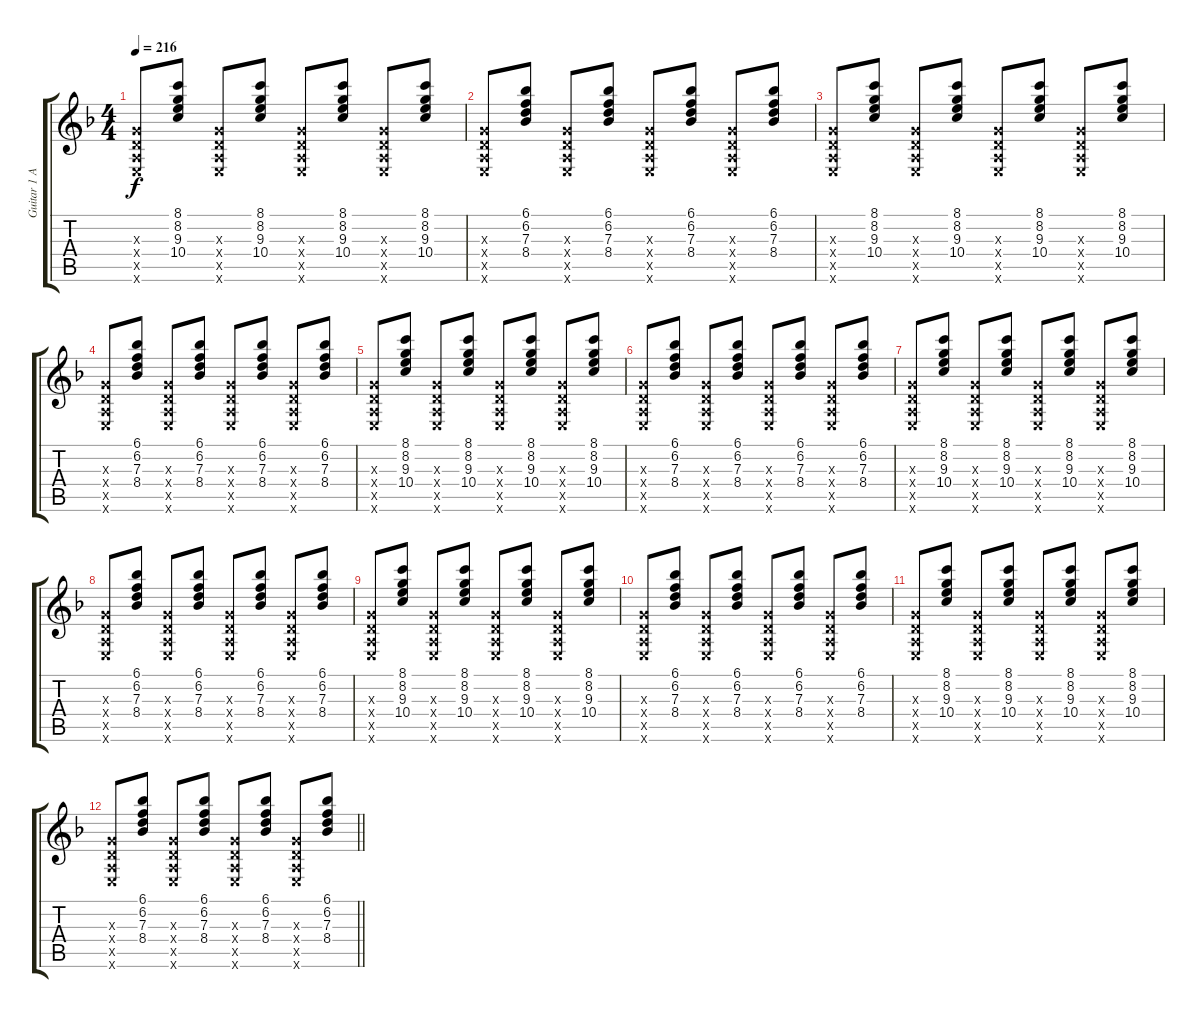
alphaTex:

\track ("Guitar 1 Acc" "Guitar 1 A") {instrument acousticguitarsteel}
\staff {score tabs}
\tuning (E4 B3 G3 D3 A2 E2) {hide}
\ts (4 4)
\tempo 216
\clef g2
\ks f
(0.3{x} 0.4{x} 0.5{x} 0.6{x}).8{dy f} (8.1 8.2 9.3 10.4).8 (0.3{x} 0.4{x} 0.5{x} 0.6{x}).8 (8.1 8.2 9.3 10.4).8 (0.3{x} 0.4{x} 0.5{x} 0.6{x}).8 (8.1 8.2 9.3 10.4).8 (0.3{x} 0.4{x} 0.5{x} 0.6{x}).8 (8.1 8.2 9.3 10.4).8 |
(0.3{x} 0.4{x} 0.5{x} 0.6{x}).8 (6.1 6.2 7.3 8.4).8 (0.3{x} 0.4{x} 0.5{x} 0.6{x}).8 (6.1 6.2 7.3 8.4).8 (0.3{x} 0.4{x} 0.5{x} 0.6{x}).8 (6.1 6.2 7.3 8.4).8 (0.3{x} 0.4{x} 0.5{x} 0.6{x}).8 (6.1 6.2 7.3 8.4).8 |
(0.3{x} 0.4{x} 0.5{x} 0.6{x}).8 (8.1 8.2 9.3 10.4).8 (0.3{x} 0.4{x} 0.5{x} 0.6{x}).8 (8.1 8.2 9.3 10.4).8 (0.3{x} 0.4{x} 0.5{x} 0.6{x}).8 (8.1 8.2 9.3 10.4).8 (0.3{x} 0.4{x} 0.5{x} 0.6{x}).8 (8.1 8.2 9.3 10.4).8 |
(0.3{x} 0.4{x} 0.5{x} 0.6{x}).8 (6.1 6.2 7.3 8.4).8 (0.3{x} 0.4{x} 0.5{x} 0.6{x}).8 (6.1 6.2 7.3 8.4).8 (0.3{x} 0.4{x} 0.5{x} 0.6{x}).8 (6.1 6.2 7.3 8.4).8 (0.3{x} 0.4{x} 0.5{x} 0.6{x}).8 (6.1 6.2 7.3 8.4).8 |
(0.3{x} 0.4{x} 0.5{x} 0.6{x}).8 (8.1 8.2 9.3 10.4).8 (0.3{x} 0.4{x} 0.5{x} 0.6{x}).8 (8.1 8.2 9.3 10.4).8 (0.3{x} 0.4{x} 0.5{x} 0.6{x}).8 (8.1 8.2 9.3 10.4).8 (0.3{x} 0.4{x} 0.5{x} 0.6{x}).8 (8.1 8.2 9.3 10.4).8 |
(0.3{x} 0.4{x} 0.5{x} 0.6{x}).8 (6.1 6.2 7.3 8.4).8 (0.3{x} 0.4{x} 0.5{x} 0.6{x}).8 (6.1 6.2 7.3 8.4).8 (0.3{x} 0.4{x} 0.5{x} 0.6{x}).8 (6.1 6.2 7.3 8.4).8 (0.3{x} 0.4{x} 0.5{x} 0.6{x}).8 (6.1 6.2 7.3 8.4).8 |
(0.3{x} 0.4{x} 0.5{x} 0.6{x}).8 (8.1 8.2 9.3 10.4).8 (0.3{x} 0.4{x} 0.5{x} 0.6{x}).8 (8.1 8.2 9.3 10.4).8 (0.3{x} 0.4{x} 0.5{x} 0.6{x}).8 (8.1 8.2 9.3 10.4).8 (0.3{x} 0.4{x} 0.5{x} 0.6{x}).8 (8.1 8.2 9.3 10.4).8 |
(0.3{x} 0.4{x} 0.5{x} 0.6{x}).8 (6.1 6.2 7.3 8.4).8 (0.3{x} 0.4{x} 0.5{x} 0.6{x}).8 (6.1 6.2 7.3 8.4).8 (0.3{x} 0.4{x} 0.5{x} 0.6{x}).8 (6.1 6.2 7.3 8.4).8 (0.3{x} 0.4{x} 0.5{x} 0.6{x}).8 (6.1 6.2 7.3 8.4).8 |
(0.3{x} 0.4{x} 0.5{x} 0.6{x}).8 (8.1 8.2 9.3 10.4).8 (0.3{x} 0.4{x} 0.5{x} 0.6{x}).8 (8.1 8.2 9.3 10.4).8 (0.3{x} 0.4{x} 0.5{x} 0.6{x}).8 (8.1 8.2 9.3 10.4).8 (0.3{x} 0.4{x} 0.5{x} 0.6{x}).8 (8.1 8.2 9.3 10.4).8 |
(0.3{x} 0.4{x} 0.5{x} 0.6{x}).8 (6.1 6.2 7.3 8.4).8 (0.3{x} 0.4{x} 0.5{x} 0.6{x}).8 (6.1 6.2 7.3 8.4).8 (0.3{x} 0.4{x} 0.5{x} 0.6{x}).8 (6.1 6.2 7.3 8.4).8 (0.3{x} 0.4{x} 0.5{x} 0.6{x}).8 (6.1 6.2 7.3 8.4).8 |
(0.3{x} 0.4{x} 0.5{x} 0.6{x}).8 (8.1 8.2 9.3 10.4).8 (0.3{x} 0.4{x} 0.5{x} 0.6{x}).8 (8.1 8.2 9.3 10.4).8 (0.3{x} 0.4{x} 0.5{x} 0.6{x}).8 (8.1 8.2 9.3 10.4).8 (0.3{x} 0.4{x} 0.5{x} 0.6{x}).8 (8.1 8.2 9.3 10.4).8 |
\barLineRight lightlight
(0.3{x} 0.4{x} 0.5{x} 0.6{x}).8 (6.1 6.2 7.3 8.4).8 (0.3{x} 0.4{x} 0.5{x} 0.6{x}).8 (6.1 6.2 7.3 8.4).8 (0.3{x} 0.4{x} 0.5{x} 0.6{x}).8 (6.1 6.2 7.3 8.4).8 (0.3{x} 0.4{x} 0.5{x} 0.6{x}).8 (6.1 6.2 7.3 8.4).8
